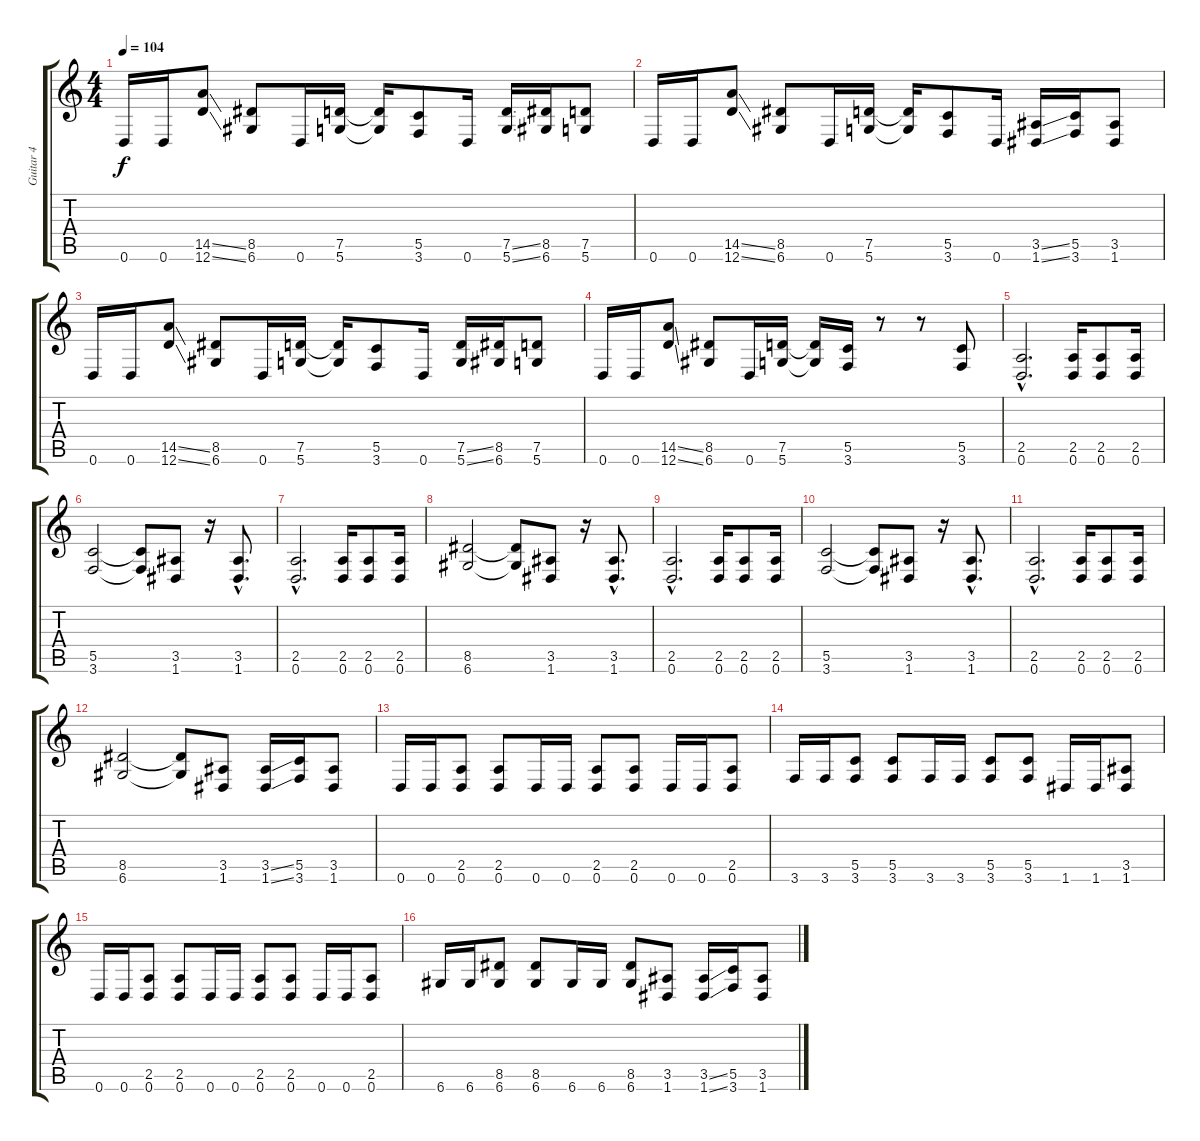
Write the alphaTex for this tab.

\track ("Guitar 4" "Guitar 4") {instrument distortionguitar}
\staff {score tabs}
\tuning (D4 A3 F3 C3 G2 D2) {hide}
\ts (4 4)
\tempo 104
\clef g2
\ks c
0.6.16{dy f} 0.6.16 (14.5{ss} 12.6{ss}).8 (8.5 6.6).8 0.6.16 (7.5 5.6).16 (7.5{t} 5.6{t}).16 (5.5 3.6).8 0.6.16 (7.5{ss} 5.6{ss}).16 (8.5 6.6).16 (7.5 5.6).8 |
0.6.16 0.6.16 (14.5{ss} 12.6{ss}).8 (8.5 6.6).8 0.6.16 (7.5 5.6).16 (7.5{t} 5.6{t}).16 (5.5 3.6).8 0.6.16 (3.5{ss} 1.6{ss}).16 (5.5 3.6).16 (3.5 1.6).8 |
0.6.16 0.6.16 (14.5{ss} 12.6{ss}).8 (8.5 6.6).8 0.6.16 (7.5 5.6).16 (7.5{t} 5.6{t}).16 (5.5 3.6).8 0.6.16 (7.5{ss} 5.6{ss}).16 (8.5 6.6).16 (7.5 5.6).8 |
0.6.16 0.6.16 (14.5{ss} 12.6{ss}).8 (8.5 6.6).8 0.6.16 (7.5 5.6).16 (7.5{t} 5.6{t}).16 (5.5 3.6).16 r.8 r.8 (5.5 3.6).8 |
(2.5{hac} 0.6{hac}).2{d} (2.5 0.6).16 (2.5 0.6).8 (2.5 0.6).16 |
(5.5 3.6).2 (5.5{t} 3.6{t}).8 (3.5 1.6).8 r.16 (3.5{hac} 1.6{hac}).8{d} |
(2.5{hac} 0.6{hac}).2{d} (2.5 0.6).16 (2.5 0.6).8 (2.5 0.6).16 |
(8.5 6.6).2 (8.5{t} 6.6{t}).8 (3.5 1.6).8 r.16 (3.5{hac} 1.6{hac}).8{d} |
(2.5{hac} 0.6{hac}).2{d} (2.5 0.6).16 (2.5 0.6).8 (2.5 0.6).16 |
(5.5 3.6).2 (5.5{t} 3.6{t}).8 (3.5 1.6).8 r.16 (3.5{hac} 1.6{hac}).8{d} |
(2.5{hac} 0.6{hac}).2{d} (2.5 0.6).16 (2.5 0.6).8 (2.5 0.6).16 |
(8.5 6.6).2 (8.5{t} 6.6{t}).8 (3.5 1.6).8 (3.5{ss} 1.6{ss}).16 (5.5 3.6).16 (3.5 1.6).8 |
0.6.16 0.6.16 (2.5 0.6).8 (2.5 0.6).8 0.6.16 0.6.16 (2.5 0.6).8 (2.5 0.6).8 0.6.16 0.6.16 (2.5 0.6).8 |
3.6.16 3.6.16 (5.5 3.6).8 (5.5 3.6).8 3.6.16 3.6.16 (5.5 3.6).8 (5.5 3.6).8 1.6.16 1.6.16 (3.5 1.6).8 |
0.6.16 0.6.16 (2.5 0.6).8 (2.5 0.6).8 0.6.16 0.6.16 (2.5 0.6).8 (2.5 0.6).8 0.6.16 0.6.16 (2.5 0.6).8 |
6.6.16 6.6.16 (8.5 6.6).8 (8.5 6.6).8 6.6.16 6.6.16 (8.5 6.6).8 (3.5 1.6).8 (3.5{ss} 1.6{ss}).16 (5.5 3.6).16 (3.5 1.6).8
